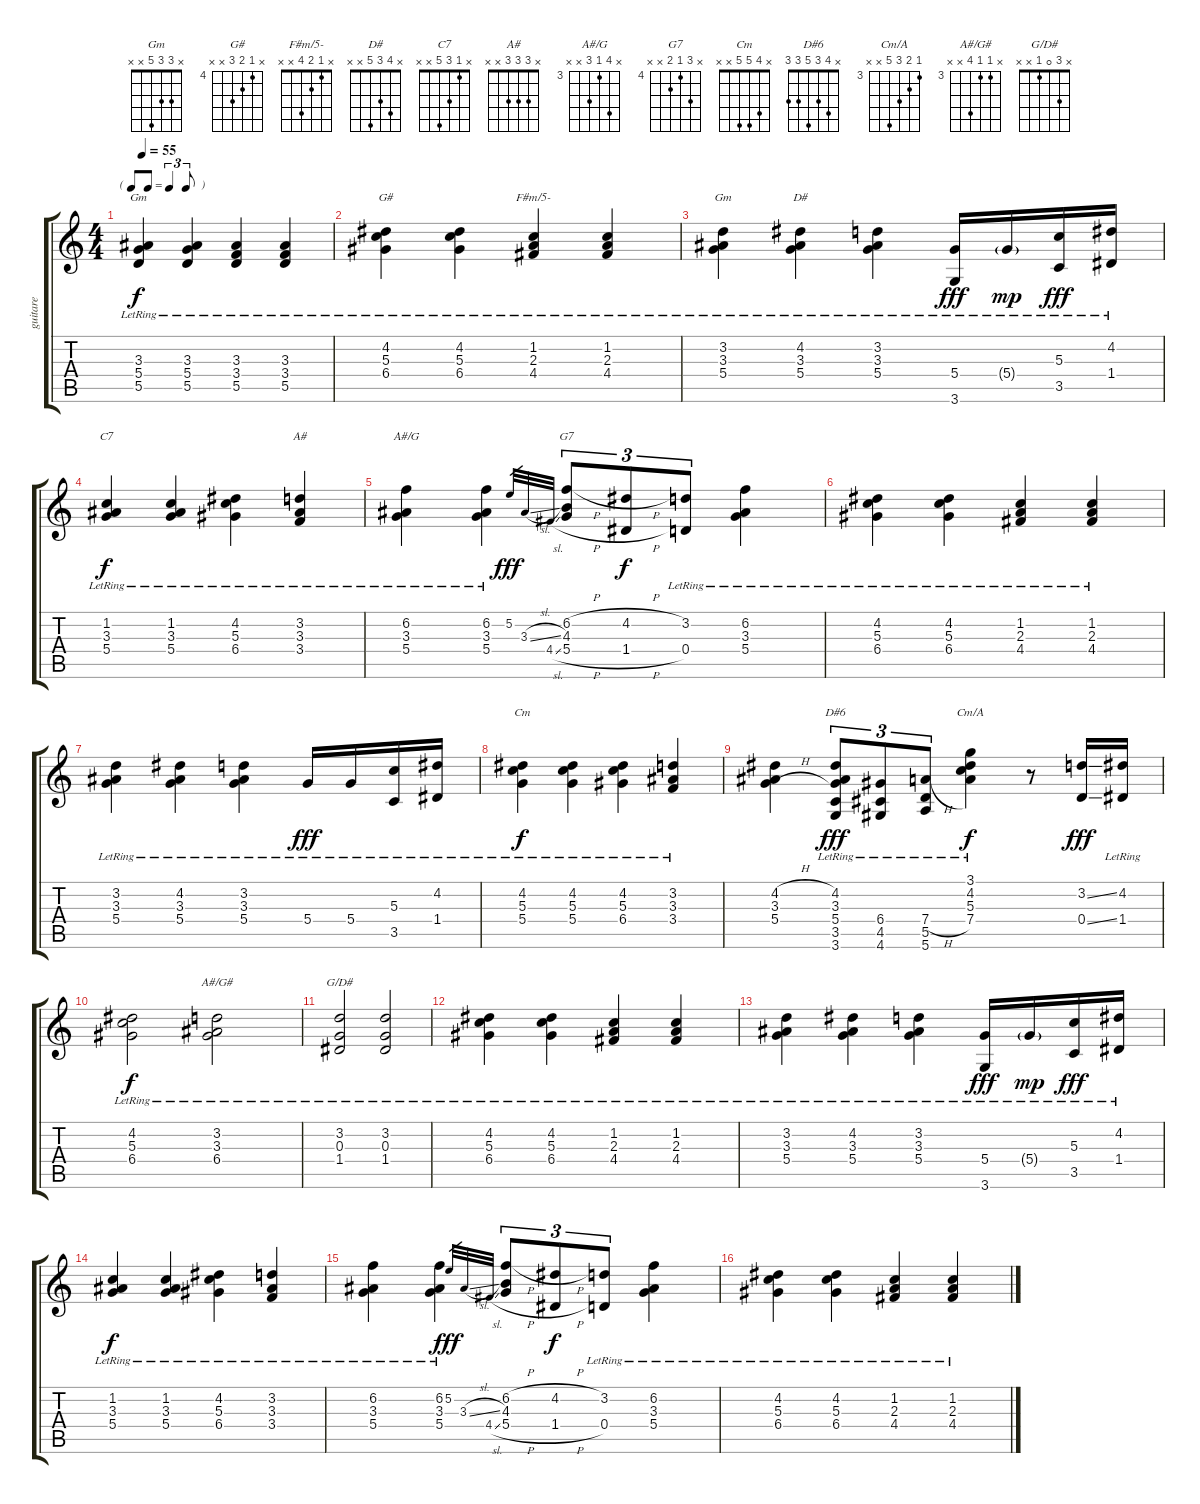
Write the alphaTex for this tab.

\track ("guitare" "guitare") {instrument acousticguitarsteel}
\staff {score tabs}
\tuning (E4 B3 G3 D3 A2 E2) {hide}
\chord ("Gm" x x 3 5 5 x)
\chord ("G#" x 4 5 6 x x) {firstfret 4}
\chord ("F#m/5-" x 1 2 4 x x)
\chord ("Gm" x 3 3 5 x x)
\chord ("D#" x 4 3 5 x x)
\chord ("C7" x 1 3 5 x x)
\chord ("A#" x 3 3 3 x x)
\chord ("A#/G" x 6 3 5 x x) {firstfret 3}
\chord ("G7" x 6 4 5 x x) {firstfret 4}
\chord ("Cm" x 4 5 5 x x)
\chord ("D#6" x 4 3 5 3 3)
\chord ("Cm/A" 3 4 5 7 x x) {firstfret 3}
\chord ("A#/G#" x 3 3 6 x x) {firstfret 3}
\chord ("G/D#" x 3 0 1 x x)
\ts (4 4)
\tf triplet8th
\tempo 55
\clef g2
\ks c
(3.3{lr} 5.4{lr} 5.5{lr}).4{ch "Gm" dy f} (3.3{lr} 5.4{lr} 5.5{lr}).4 (3.3{lr} 3.4{lr} 5.5{lr}).4 (3.3{lr} 3.4{lr} 5.5{lr}).4 |
(4.2{lr} 5.3{lr} 6.4{lr}).4{ch "G#"} (4.2{lr} 5.3{lr} 6.4{lr}).4 (1.2{lr} 2.3{lr} 4.4{lr}).4{ch "F#m/5-"} (1.2{lr} 2.3{lr} 4.4{lr}).4 |
(3.2{lr} 3.3{lr} 5.4{lr}).4{ch "Gm"} (4.2{lr} 3.3{lr} 5.4{lr}).4{ch "D#"} (3.2{lr} 3.3{lr} 5.4{lr}).4 (5.4{lr} 3.6{lr}).16{dy fff} 5.4{g lr}.16{dy mp} (5.3{lr} 3.5{lr}).16{dy fff} (4.2{lr} 1.4{lr}).16 |
(1.2{lr} 3.3{lr} 5.4{lr}).4{ch "C7" dy f} (1.2{lr} 3.3{lr} 5.4{lr}).4 (4.2{lr} 5.3{lr} 6.4{lr}).4 (3.2{lr} 3.3{lr} 3.4{lr}).4{ch "A#"} |
(6.2{lr} 3.3{lr} 5.4{lr}).4{ch "A#/G"} (6.2{lr} 3.3{lr} 5.4{lr}).4 5.2.32{gr dy fff} 3.3{sl}.32{gr} 4.4{sl}.32{gr} (6.2{h} 4.3 5.4{h}).8{tu (3 2) ch "G7"} (4.2{h} 1.4{h}).8{tu (3 2) dy f} (3.2{lr} 0.4{lr}).8{tu (3 2)} (6.2{lr} 3.3{lr} 5.4{lr}).4 |
(4.2{lr} 5.3{lr} 6.4{lr}).4 (4.2{lr} 5.3{lr} 6.4{lr}).4 (1.2{lr} 2.3{lr} 4.4{lr}).4 (1.2{lr} 2.3{lr} 4.4{lr}).4 |
(3.2{lr} 3.3{lr} 5.4{lr}).4 (4.2{lr} 3.3{lr} 5.4{lr}).4 (3.2{lr} 3.3{lr} 5.4{lr}).4 5.4{lr}.16{dy fff} 5.4{lr}.16 (5.3{lr} 3.5{lr}).16 (4.2{lr} 1.4{lr}).16 |
(4.2{lr} 5.3{lr} 5.4{lr}).4{ch "Cm" dy f} (4.2{lr} 5.3{lr} 5.4{lr}).4 (4.2{lr} 5.3{lr} 6.4{lr}).4 (3.2{lr} 3.3{lr} 3.4{lr}).4 |
(4.2{h} 3.3{h} 5.4{h}).4 (4.2{lr} 3.3{lr} 5.4{lr} 3.5{lr} 3.6{lr}).8{tu (3 2) ch "D#6" dy fff} (6.4{lr} 4.5{lr} 4.6{lr}).8{tu (3 2)} (7.4{h} 5.5{lr} 5.6{lr}).8{tu (3 2)} (3.1{lr} 4.2{lr} 5.3{lr} 7.4{lr}).4{ch "Cm/A" dy f} r.8 (3.2{ss} 0.4{ss}).16{dy fff} (4.2{lr} 1.4{lr}).16 |
(4.2{lr} 5.3{lr} 6.4{lr}).2{dy f} (3.2{lr} 3.3{lr} 6.4{lr}).2{ch "A#/G#"} |
(3.2{lr} 0.3{lr} 1.4{lr}).2{ch "G/D#"} (3.2{lr} 0.3{lr} 1.4{lr}).2 |
(4.2{lr} 5.3{lr} 6.4{lr}).4 (4.2{lr} 5.3{lr} 6.4{lr}).4 (1.2{lr} 2.3{lr} 4.4{lr}).4 (1.2{lr} 2.3{lr} 4.4{lr}).4 |
(3.2{lr} 3.3{lr} 5.4{lr}).4 (4.2{lr} 3.3{lr} 5.4{lr}).4 (3.2{lr} 3.3{lr} 5.4{lr}).4 (5.4{lr} 3.6{lr}).16{dy fff} 5.4{g lr}.16{dy mp} (5.3{lr} 3.5{lr}).16{dy fff} (4.2{lr} 1.4{lr}).16 |
(1.2{lr} 3.3{lr} 5.4{lr}).4{dy f} (1.2{lr} 3.3{lr} 5.4{lr}).4 (4.2{lr} 5.3{lr} 6.4{lr}).4 (3.2{lr} 3.3{lr} 3.4{lr}).4 |
(6.2{lr} 3.3{lr} 5.4{lr}).4 (6.2{lr} 3.3{lr} 5.4{lr}).4 5.2.32{gr dy fff} 3.3{sl}.32{gr} 4.4{sl}.32{gr} (6.2{h} 4.3 5.4{h}).8{tu (3 2)} (4.2{h} 1.4{h}).8{tu (3 2) dy f} (3.2{lr} 0.4{lr}).8{tu (3 2)} (6.2{lr} 3.3{lr} 5.4{lr}).4 |
(4.2{lr} 5.3{lr} 6.4{lr}).4 (4.2{lr} 5.3{lr} 6.4{lr}).4 (1.2{lr} 2.3{lr} 4.4{lr}).4 (1.2{lr} 2.3{lr} 4.4{lr}).4
